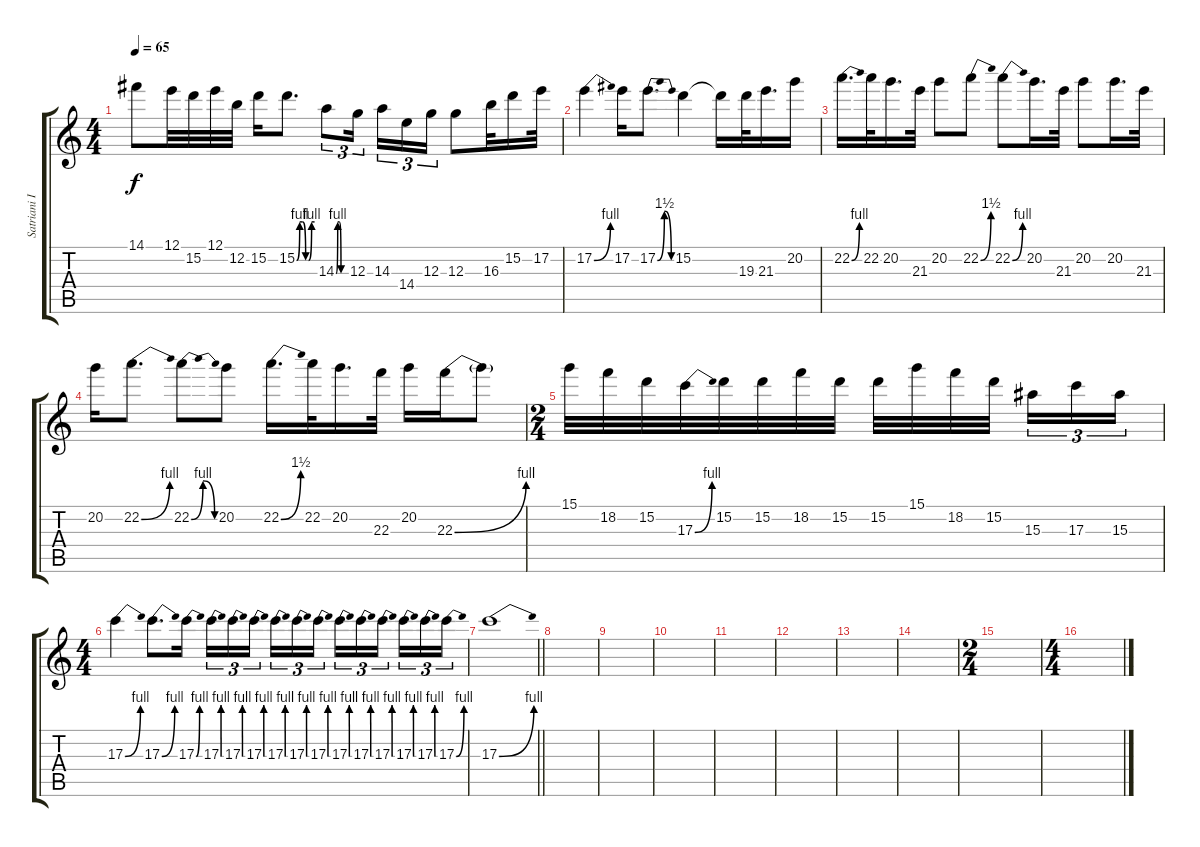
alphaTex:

\track ("Satriani In denver" "Satriani I") {instrument overdrivenguitar}
\staff {score tabs}
\tuning (E4 B3 G3 D3 A2 E2) {hide}
\ts (4 4)
\tempo 65
\clef g2
\ks c
14.1{t}.8{dy f} 12.1.32 15.2.32 12.1.32 12.2.32 15.2.16 15.2{be (custom 0 0 10 4 20 4 30 0 40 0 50 4 60 4)}.8{d} 14.3{be (custom 0 0 10 4 20 4 30 0 60 0)}.8{tu (3 2)} 12.3.16{tu (3 2) beam splitsecondary} 14.3.16{tu (3 2)} 14.4.16{tu (3 2)} 12.3.16{tu (3 2)} 12.3.8 16.3.32 15.2.16 17.2.32 |
17.2{be (bend 0 0 60 4)}.4 17.2.16 17.2{be (bendrelease 0 0 10 6 20 6 60 0)}.8{d} 15.2.4 15.2{t}.16 19.3.32 21.3.16{d} 20.2.16 |
22.2{be (bend 0 0 60 4)}.16{d} 22.2.32 20.2.16{d} 21.3.32 20.2.8 22.2{be (bend 0 0 60 6)}.8 22.2{be (bend 0 0 60 4)}.8 20.2.16{d} 21.3.32 20.2.8 20.2.16{d} 21.3.32 |
20.2.16 22.2{be (bend 0 0 60 4)}.8{d} 22.2{be (bendrelease 0 0 10 4 20 4 60 0)}.8 20.2.8 22.2{be (bend 0 0 60 6)}.16{d} 22.2.32 20.2.16{d} 22.3.32 20.2.16 22.3{be (bend 0 0 60 4)}.16 22.3{t}.8 |
\ts (2 4)
15.1.32 18.2.32 15.2.32 17.3{be (bend 0 0 60 4)}.32 15.2.32 15.2.32 18.2.32 15.2.32 15.2.32 15.1.32 18.2.32 15.2.32{beam splitsecondary} 15.3.16{tu (3 2)} 17.3.16{tu (3 2)} 15.3.16{tu (3 2)} |
\ts (4 4)
17.3{be (bend 0 0 60 4)}.4 17.3{be (bend 0 0 60 4)}.8{d} 17.3{be (bend 0 0 60 4)}.16 17.3{be (bend 0 0 60 4)}.16{tu (3 2)} 17.3{be (bend 0 0 60 4)}.16{tu (3 2)} 17.3{be (bend 0 0 60 4)}.16{tu (3 2) beam splitsecondary} 17.3{be (bend 0 0 60 4)}.16{tu (3 2)} 17.3{be (bend 0 0 60 4)}.16{tu (3 2)} 17.3{be (bend 0 0 60 4)}.16{tu (3 2)} 17.3{be (bend 0 0 60 4)}.16{tu (3 2)} 17.3{be (bend 0 0 60 4)}.16{tu (3 2)} 17.3{be (bend 0 0 60 4)}.16{tu (3 2) beam splitsecondary} 17.3{be (bend 0 0 60 4)}.16{tu (3 2)} 17.3{be (bend 0 0 60 4)}.16{tu (3 2)} 17.3{be (bend 0 0 60 4)}.16{tu (3 2)} |
\barLineRight lightlight
17.3{be (bend 0 0 60 4)}.1 |
|
|
|
|
|
|
|
\ts (2 4)
|
\ts (4 4)
